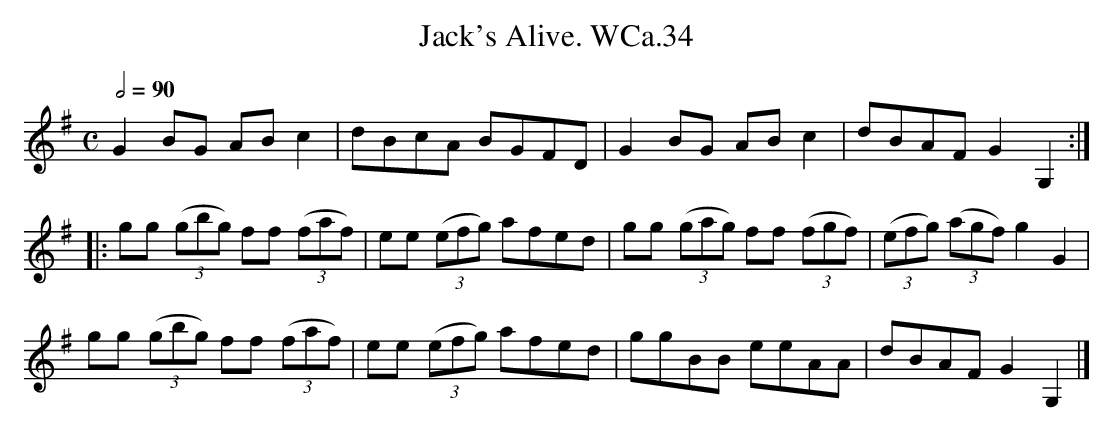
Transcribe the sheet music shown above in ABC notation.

X:1
T:Jack's Alive. WCa.34
M:C
L:1/8
Q:1/2=90
K:G
G2BG ABc2|dBcA BGFD|G2BG ABc2|dBAFG2G,2:|
|:gg ((3gbg) ff ((3faf)|ee ((3efg) afed|\
gg ((3gag) ff ((3fgf)|((3efg) ((3agf) g2G2|
gg ((3gbg) ff ((3faf)|ee ((3efg) afed|\
ggBB eeAA|dBAF G2G,2|]
